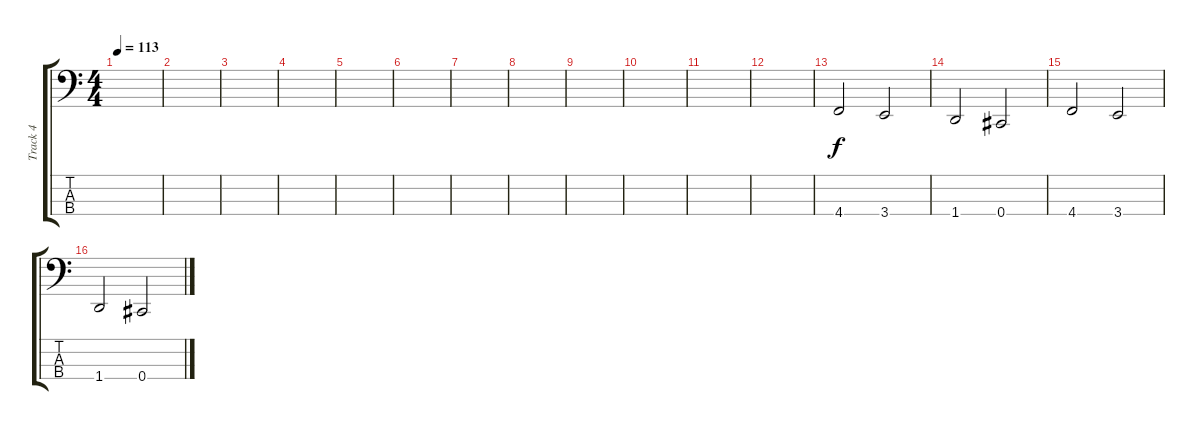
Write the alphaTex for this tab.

\track ("Track 4" "Track 4") {instrument acousticguitarsteel}
\staff {score tabs}
\tuning (G2 D2 A1 Db1) {hide}
\ts (4 4)
\tempo 113
\clef f4
\ks c
|
|
|
|
|
|
|
|
|
|
|
|
4.4.2 3.4.2 |
1.4.2 0.4.2 |
4.4.2 3.4.2 |
1.4.2 0.4.2
